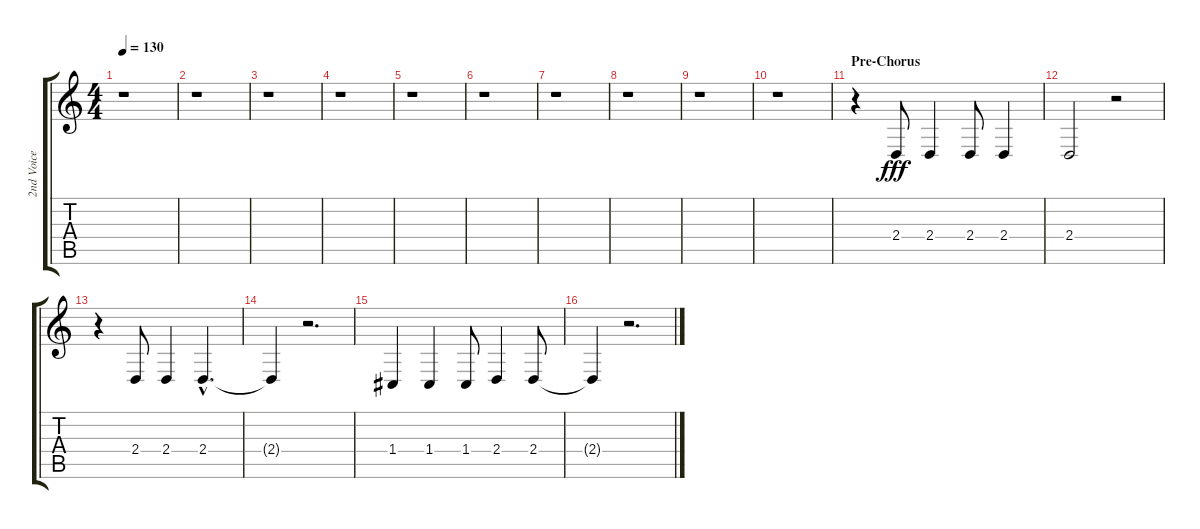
\track ("2nd Voice" "2nd Voice") {instrument lead6voice}
\staff {score tabs}
\tuning (D4 A3 F3 C3 G2 D2) {hide}
\ts (4 4)
\tempo 130
\clef g2
\ks c
r.1{dy fff} |
r.1 |
r.1 |
r.1 |
r.1 |
r.1 |
r.1 |
r.1 |
r.1 |
r.1 |
\section ("" "Pre-Chorus")
r.4 2.4.8 2.4.4 2.4.8 2.4.4 |
2.4.2 r.2 |
r.4 2.4.8 2.4.4 2.4{hac}.4{d} |
2.4{t}.4 r.2{d} |
1.4.4 1.4.4 1.4.8 2.4.4 2.4.8 |
2.4{t}.4 r.2{d}
